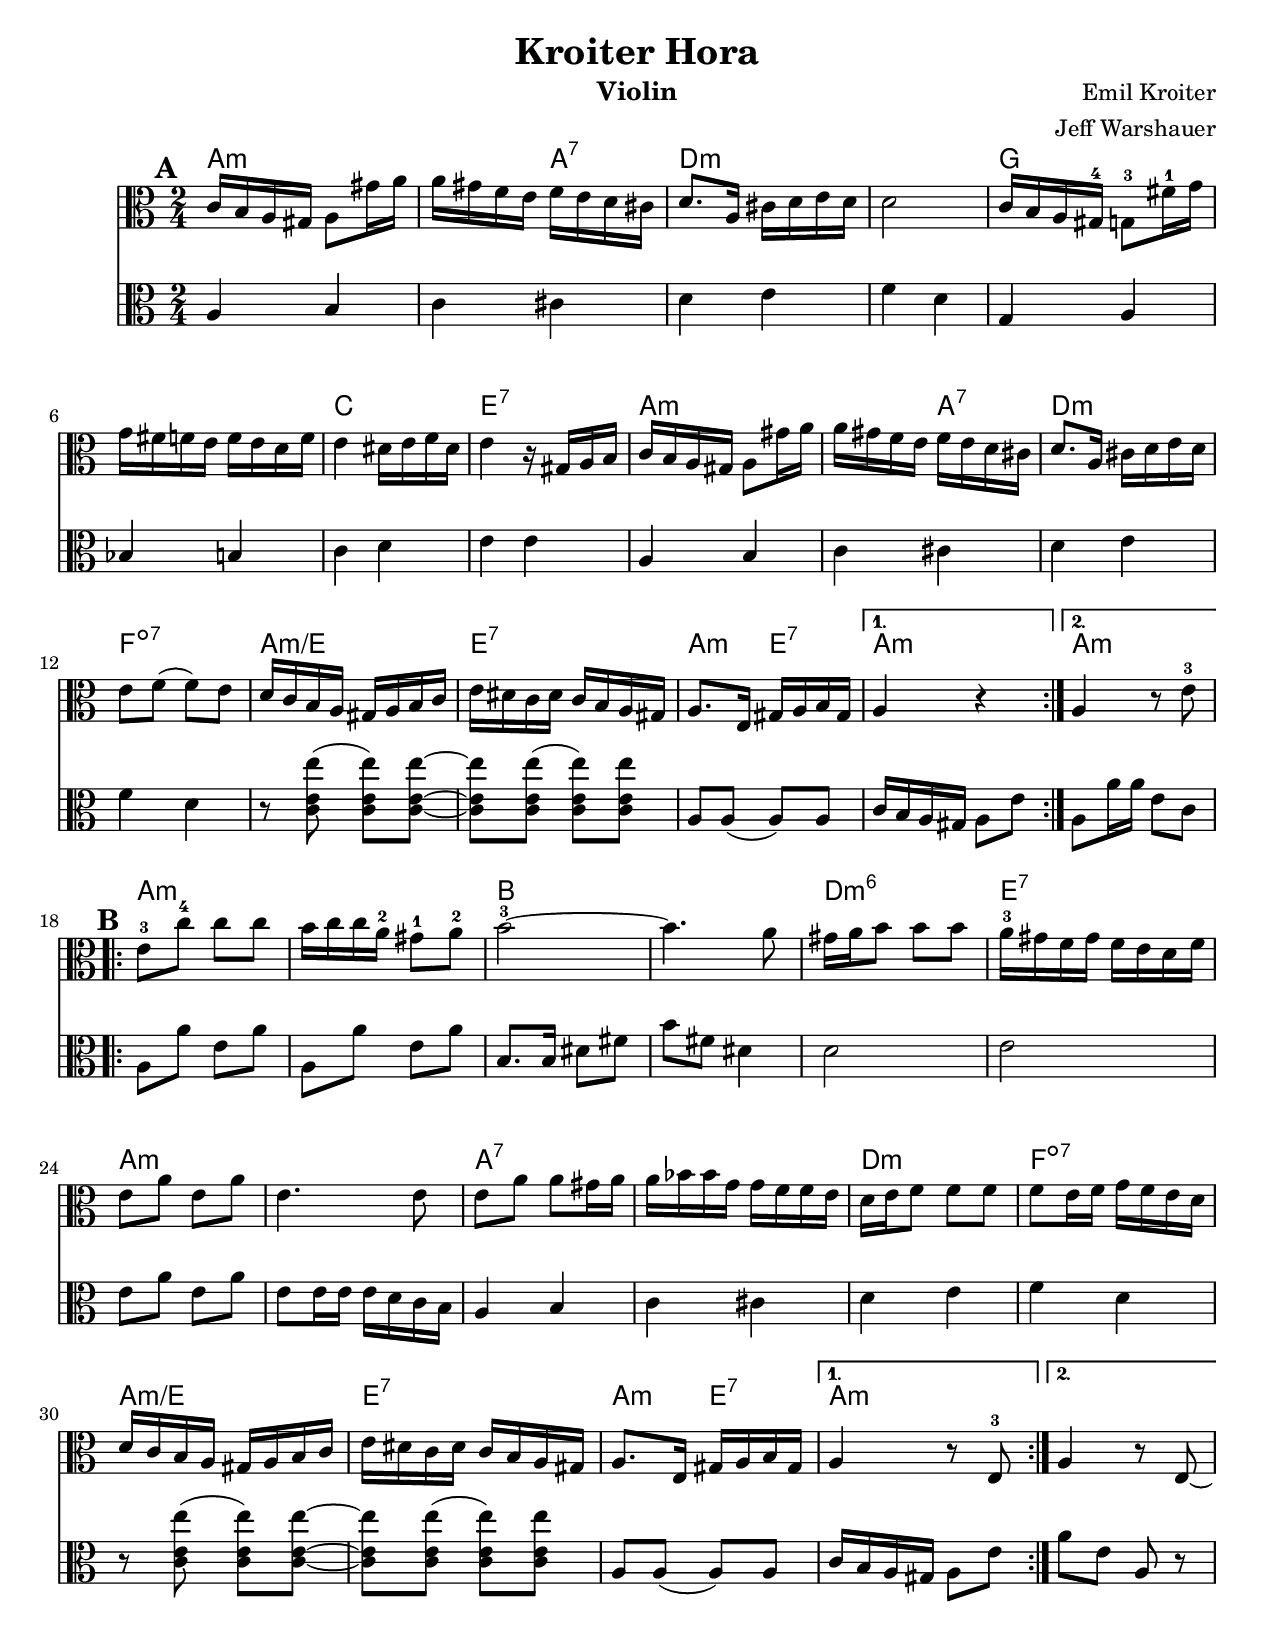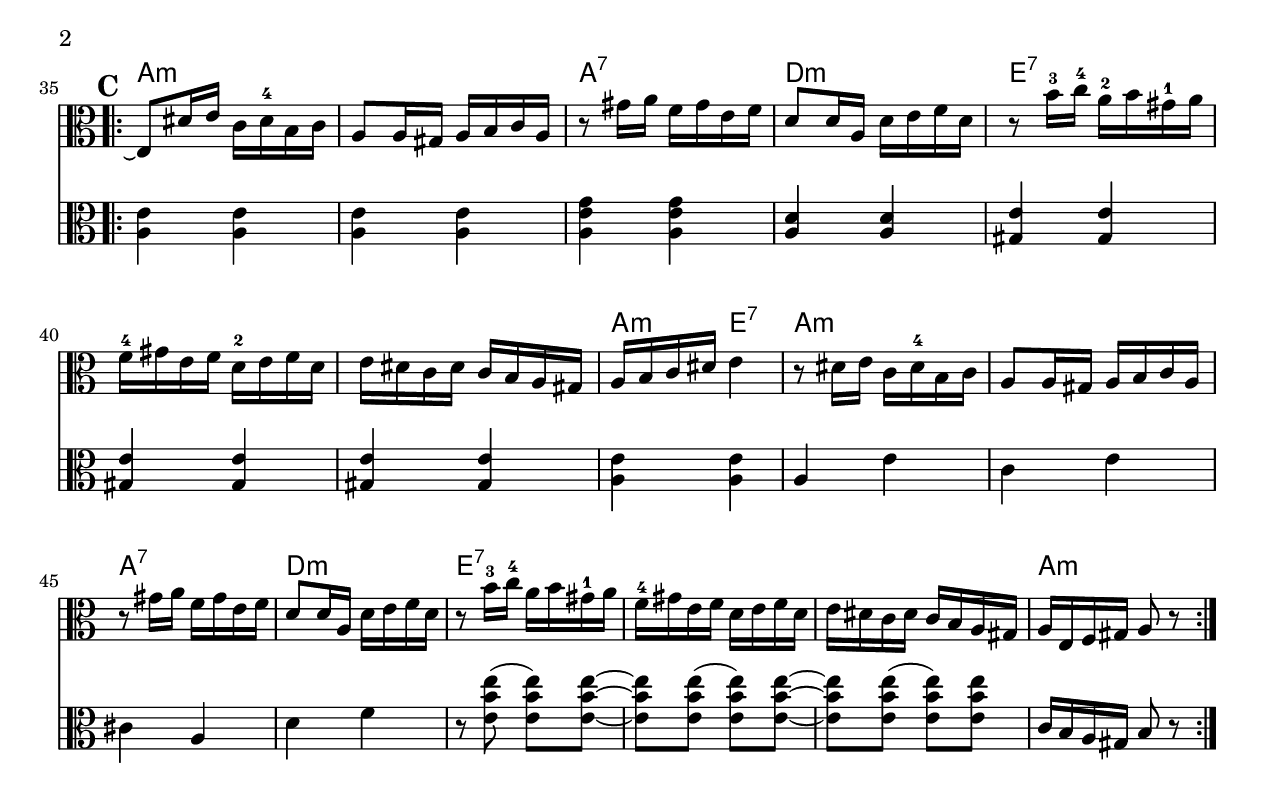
\version "2.18.0"
\include "english.ly"
%\pointAndClickOff
\paper{
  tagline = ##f
  print-all-headers = ##t
  #(set-paper-size "letter")
}
date = #(strftime "%d-%m-%Y" (localtime (current-time)))

%\markup{ \italic{ " Updated " \date  }  }

%\markup{ Got something to say? }

%#################################### Melody ########################
melody =  \relative c' {
  \clef alto
  \key a \minor
  \time 2/4
  \set Score.markFormatter = #format-mark-box-alphabet
  \set Score.markFormatter = #format-mark-box-alphabet

  %\partial 16*3 a16 d f   %lead in notes

  \repeat volta 2{
  \mark \default
    \mark \default
    c16 b a gs a8 gs'16 a|
    a16 gs f e f e d cs
    d8. a16 cs d e d|
    d2

    c16 b a gs-4 g8-3 fs'16-1g|
    g16 fs f e f e d f
    e4 ds16 e f ds
    e4 r16 gs, a b|

    c16 b a gs a8 gs'16 a |
    a16 gs f e f e d cs|
    d8. a16 cs d e d|
    e8 f(f)e

    d16 c b a gs a b c
    e16 ds c ds c b a gs
    a8. e16 gs a b gs

  }
  \alternative { { a4 r}{a4 r8 e'-3 } }
  \break

  \repeat volta 2{
  \mark \default
    \mark \default
    e8-3   c'-4 c c
    b16 c c a-2 gs8-1 a-2
    b2-3~|
    b4. a8

    gs16 a b8 b b
    a16-3 gs f gs f e d f
    e8 a e a
    e4. e8|

    e8 a a gs16 a
    a16 bf bf g g f f e|
    d16 e f8 f f
    f8 e16 f g f e d|

    d16 c b a gs a b c
    e16 ds c ds c b a gs
    a8. e16 gs a b gs|
  }
  \alternative { { a4 r8 e8-3 }{ a4 r8 e8~| } }
  \break

  \repeat volta 2{
  \mark \default
    \mark \default
    e8 ds'16 e c ds-4 b c|
    a8 a16 gs a b c a
    r8 gs'16 a f gs e f
    d8 d16 a d e f d|

    r8 b'16-3 c-4 a-2 b gs-1 a
    f16-4 gs e f d16-2 e f d
    e16 ds c ds c b a gs
    a16 b c ds e4|

    r8 ds16 e c ds-4 b c
    a8 a16 gs a b c a
    r8 gs'16 a f gs e f
    d8 d16 a d e f d|

    r8 b'16-3 c-4 a b gs-1 a
    f16-4 gs e f d e f d
    e16 ds c ds c b a gs
    a16 e f gs a8 r
  }
}
secund = \relative c'' {
  \clef alto
  \key a \minor
  \time 2/4
  \set Score.markFormatter = #format-mark-box-alphabet

  %\partial 16*3 a16 d f   %lead in notes

  \repeat volta 2{
  \mark \default
    a,4  b
    c4 cs
    d4 e
    f4 d

    g,4 a
    bf4 b
    c4 d
    e4 e

    a,4  b
    c4 cs
    d4 e
    f4 d|

    r8 <e c e'>8(<e c e'>)<e c e'>~|
    <e c e'>8 <e c e'>(<e c e'>)<e c e'>|
    a,8 a(a) a
  }
  \alternative {
    {c16 b a gs a8 e' }
    {a,8 a'16 a e8 c }
  }

  \repeat volta 2{
  \mark \default
    a8 a'e a
    a, a' e a
    b,8. b16 ds8 fs|
    b8 fs ds4|

    d2
    e2
    e8 a e a
    e8 e16 e e d c b|

    a4 b
    c4 cs
    d4 e
    f4 d|

    r8 <e c e'>8(<e c e'>)<e c e'>~|
    <e c e'>8 <e c e'>(<e c e'>)<e c e'>|
    a,8 a(a) a
  }

  \alternative {
    {c16 b a gs a8 e' }
    {a8 e a, r}
  }

  \repeat volta 2{
  \mark \default
    \chordmode{
      a,4:m^3 a,4:m^3
      a,4:m^3 a,4:m^3
      a,4:7^3 a,4:7^3
      d4:m^3/a d4:m^3/a  %chord inversion
      %and remove thirds

      e4^5/gs  e4^5/gs
      e4^5/gs  e4^5/gs
      e4^5/gs  e4^5/gs
      a,4:m^3 a,4:m^3
    }
    a4 e'
    c4 e
    cs4 a
    d4 f

    r8 <e b' e>8(<e b' e>)<e b' e>~
    <e b' e>8 <e b' e>(<e b' e>)<e b' e>~
    <e b' e>8 <e b' e>(<e b' e>)<e b' e>8
    c16 b a gs b8 r
  }
}
%################################# Lyrics #####################
%\addlyrics{  }
%################################# Chords #######################
harmonies = \chordmode {
  a4*3:m
  %r4
  a4:7
  d2*2:m
  %r2
  g2*2
  %r2
  c2
  e2:7
  a4*3:m
  %r4
  a4:7
  d2:m
  f2:dim7
  a2:m/e
  e2:7
  a4:m
  e4:7
  a2:m
  a2:m
  %B part
  a2*2:m
  %r2
  b2*2
  %r2
  d2:m6
  e2:7
  a2*2:m
  %r2
  a2*2:7
  %r2
  d2:m
  f2:dim7
  a2:m/e
  e2:7
  a4:m
  e4:7
  a2*2:m
  %r2
  %C part
  a2*2:m
  %r2
  a2:7
  d2:m
  e2*3:7
  %r2*2
  a4:m
  e4:7
  a2*2:m
  %r2
  a2:7
  d2:m
  e2*3:7
  %r2*2
  a2:m

}

\score {
  <<
    \new ChordNames {
      \set chordChanges = ##f
      \harmonies
    }
    \new Staff  \melody
    \new Staff \secund
  >>
  \header{
    title= "Kroiter Hora"
    subtitle=""
    composer= "Emil Kroiter"
    instrument = "Violin"
    arranger= "Jeff Warshauer"
  }
  \midi{\tempo 4 = 120}
  \layout{indent = 1.0\cm}
}


%{
convert-ly (GNU LilyPond) 2.14.2 Processing `'...  Applying
conversion: 2.12.3, 2.13.0, 2.13.1, 2.13.4, 2.13.10, 2.13.16, 2.13.18,
2.13.20, 2.13.29, 2.13.31, 2.13.36, 2.13.39, 2.13.40, 2.13.42,
2.13.44, 2.13.46, 2.13.48, 2.13.51, 2.14.0
%}
